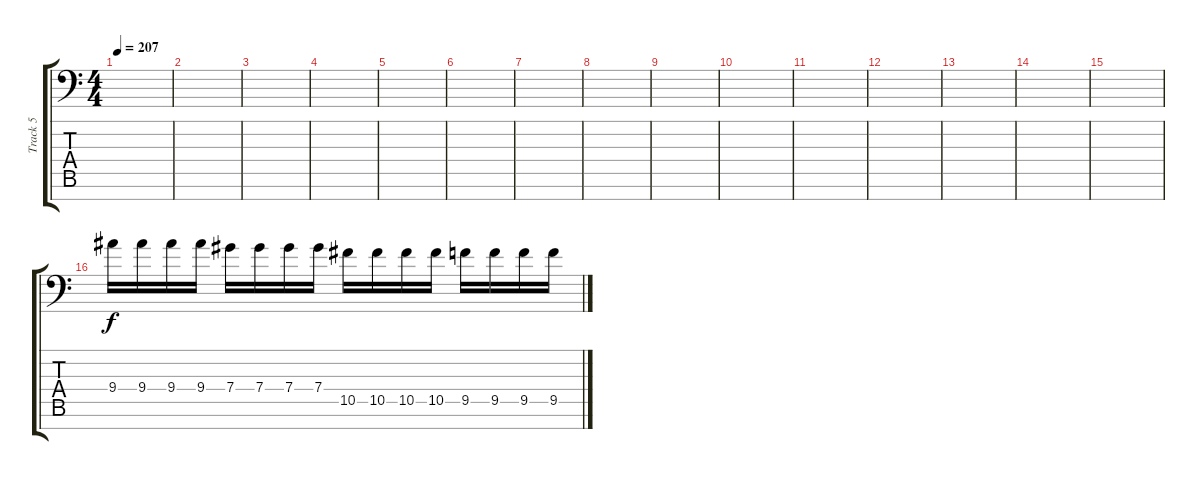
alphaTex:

\track ("Track 5" "Track 5") {instrument overdrivenguitar}
\staff {score tabs}
\tuning (Eb4 Bb3 Gb3 Db3 Ab2 Eb2 Bb1) {hide}
\ts (4 4)
\tempo 207
\clef f4
\ks c
|
|
|
|
|
|
|
|
|
|
|
|
|
|
|
9.4.16 9.4.16 9.4.16 9.4.16 7.4.16 7.4.16 7.4.16 7.4.16 10.5.16 10.5.16 10.5.16 10.5.16 9.5.16 9.5.16 9.5.16 9.5.16
